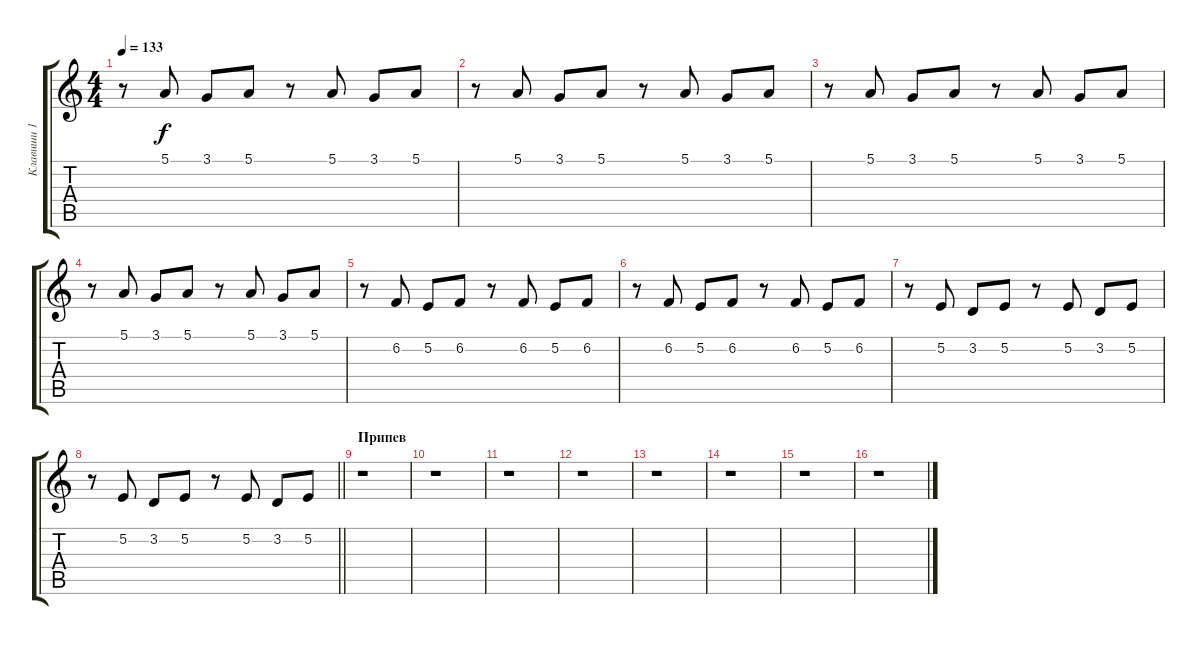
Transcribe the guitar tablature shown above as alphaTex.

\track ("Клавиши 1" "Клавиши 1") {instrument pizzicatostrings}
\staff {score tabs}
\tuning (E4 B3 G3 D3 A2 E2) {hide}
\ts (4 4)
\tempo 133
\clef g2
\ks c
r.8{dy f} 5.1.8 3.1.8 5.1.8 r.8 5.1.8 3.1.8 5.1.8 |
r.8 5.1.8 3.1.8 5.1.8 r.8 5.1.8 3.1.8 5.1.8 |
r.8 5.1.8 3.1.8 5.1.8 r.8 5.1.8 3.1.8 5.1.8 |
r.8 5.1.8 3.1.8 5.1.8 r.8 5.1.8 3.1.8 5.1.8 |
r.8 6.2.8 5.2.8 6.2.8 r.8 6.2.8 5.2.8 6.2.8 |
r.8 6.2.8 5.2.8 6.2.8 r.8 6.2.8 5.2.8 6.2.8 |
r.8 5.2.8 3.2.8 5.2.8 r.8 5.2.8 3.2.8 5.2.8 |
\barLineRight lightlight
r.8 5.2.8 3.2.8 5.2.8 r.8 5.2.8 3.2.8 5.2.8 |
\section ("" "Припев")
r.1 |
r.1 |
r.1 |
r.1 |
r.1 |
r.1 |
r.1 |
r.1
